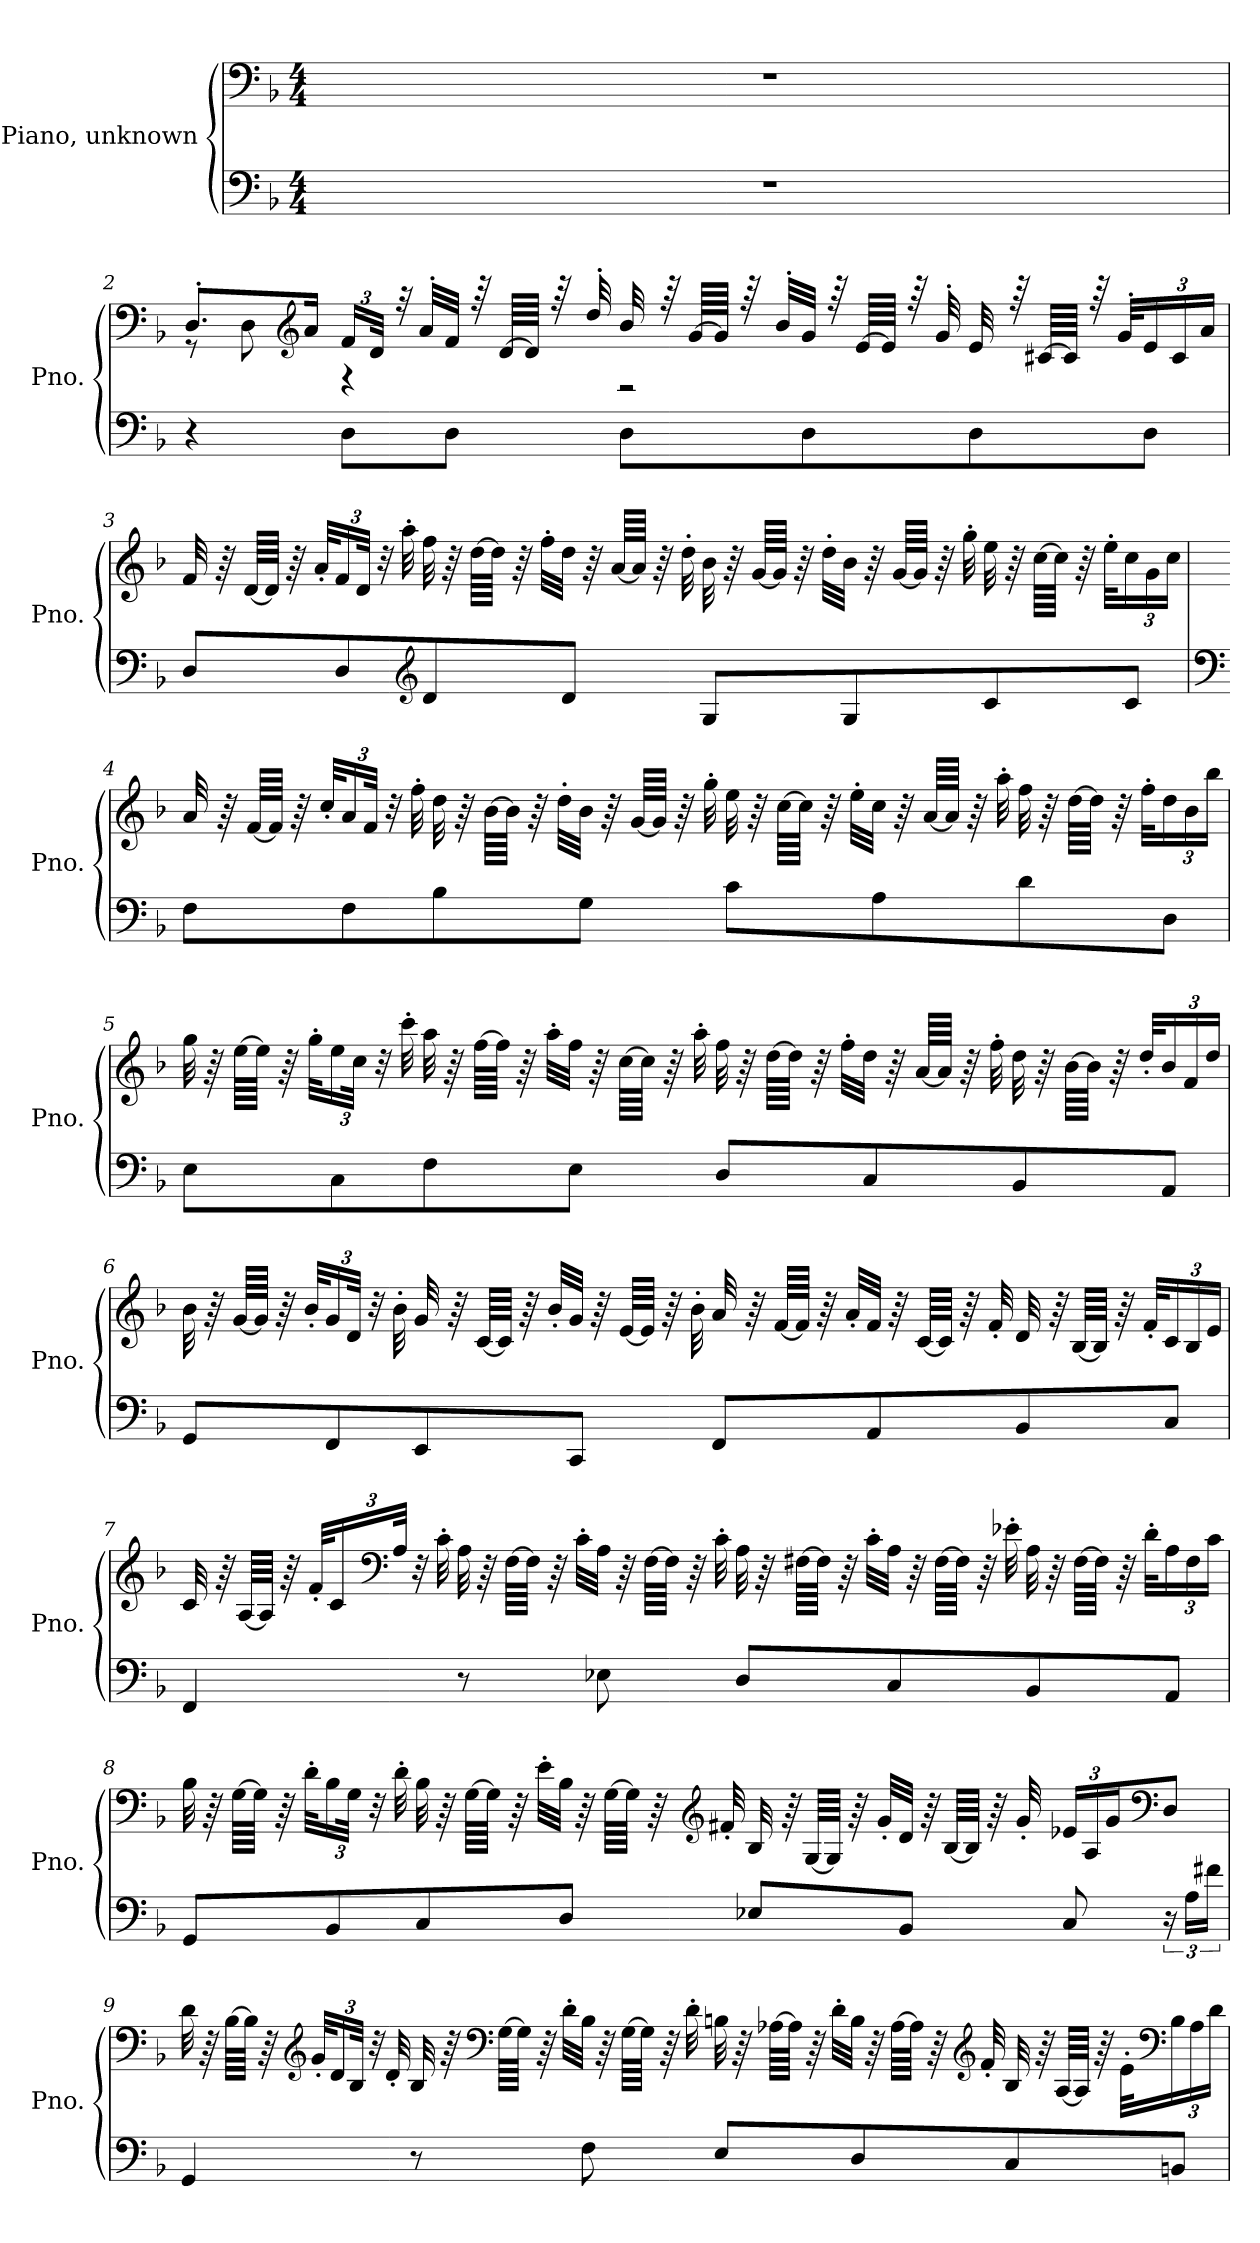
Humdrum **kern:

**kern	**kern
*part1	*part1
*staff2	*staff1
*I"Piano, unknown	*
*I'Pno.	*
*clefF4	*clefF4
*k[b-]	*k[b-]
*M4/4	*M4/4
*MM120	*MM120
=1	=1
1r	1r
=2	=2
*	*^
4r	8.D'/L	8r
.	.	8D\
*	*clefG2	*
.	16a/Jk	.
*	*Xbrackettup	*
8D\L	24f/LL	4r
.	48d/JJk	.
.	32r	.
.	32a'/LLL	.
8D\J	32f/JJJ	.
.	64r	.
.	[64d/LLLL	.
.	64d/JJJJ]	.
.	64r	.
.	32dd'/	.
8D\L	32b-/	2r
.	64r	.
.	[64g/LLLL	.
.	64g/JJJJ]	.
.	64r	.
.	32b-'/LLL	.
8D\	32g/JJJ	.
.	64r	.
.	[64e/LLLL	.
.	64e/JJJJ]	.
.	64r	.
.	32g'/	.
8D\	32e/	.
.	64r	.
.	[64c#X/LLLL	.
.	64c#/JJJJ]	.
.	64r	.
.	32g'/KLL	.
8D\J	24e/	.
.	24c#/	.
.	24a/JJ	.
*	*v	*v
!!LO:LB:g=z
=3	=3
8D/L	32f/
.	64r
.	[64d/LLLL
.	64d/JJJJ]
.	64r
.	32a'/KLL
8D/	24f/
.	48d/JJk
.	32r
.	32aa'\
*clefG2	*
8d/	32ff\
.	64r
.	[64dd\LLLL
.	64dd\JJJJ]
.	64r
.	32ff'\LLL
8d/J	32dd\JJJ
.	64r
.	[64a/LLLL
.	64a/JJJJ]
.	64r
.	32dd'\
8G/L	32b-\
.	64r
.	[64g/LLLL
.	64g/JJJJ]
.	64r
.	32dd'\LLL
8G/	32b-\JJJ
.	64r
.	[64g/LLLL
.	64g/JJJJ]
.	64r
.	32gg'\
8c/	32ee\
.	64r
.	[64cc\LLLL
.	64cc\JJJJ]
.	64r
.	32ee'\KLL
8c/J	24cc\
.	24g\
.	24cc\JJ
!!LO:LB:g=z
=4	=4
*clefF4	*
8F\L	32a/
.	64r
.	[64f/LLLL
.	64f/JJJJ]
.	64r
.	32cc'/KLL
8F\	24a/
.	48f/JJk
.	32r
.	32ff'\
8B-\	32dd\
.	64r
.	[64b-\LLLL
.	64b-\JJJJ]
.	64r
.	32dd'\LLL
8G\J	32b-\JJJ
.	64r
.	[64g/LLLL
.	64g/JJJJ]
.	64r
.	32gg'\
8c\L	32ee\
.	64r
.	[64cc\LLLL
.	64cc\JJJJ]
.	64r
.	32ee'\LLL
8A\	32cc\JJJ
.	64r
.	[64a/LLLL
.	64a/JJJJ]
.	64r
.	32aa'\
8d\	32ff\
.	64r
.	[64dd\LLLL
.	64dd\JJJJ]
.	64r
.	32ff'\KLL
8D\J	24dd\
.	24b-\
.	24bb-\JJ
!!LO:LB:g=z
=5	=5
8E\L	32gg\
.	64r
.	[64ee\LLLL
.	64ee\JJJJ]
.	64r
.	32gg'\KLL
8C\	24ee\
.	48cc\JJk
.	32r
.	32ccc'\
8F\	32aa\
.	64r
.	[64ff\LLLL
.	64ff\JJJJ]
.	64r
.	32aa'\LLL
8E\J	32ff\JJJ
.	64r
.	[64cc\LLLL
.	64cc\JJJJ]
.	64r
.	32aa'\
8D/L	32ff\
.	64r
.	[64dd\LLLL
.	64dd\JJJJ]
.	64r
.	32ff'\LLL
8C/	32dd\JJJ
.	64r
.	[64a/LLLL
.	64a/JJJJ]
.	64r
.	32ff'\
8BB-/	32dd\
.	64r
.	[64b-\LLLL
.	64b-\JJJJ]
.	64r
.	32dd'/KLL
8AA/J	24b-/
.	24f/
.	24dd/JJ
!!LO:LB:g=z
=6	=6
8GG/L	32b-\
.	64r
.	[64g/LLLL
.	64g/JJJJ]
.	64r
.	32b-'/KLL
8FF/	24g/
.	48d/JJk
.	32r
.	32b-'\
8EE/	32g/
.	64r
.	[64c/LLLL
.	64c/JJJJ]
.	64r
.	32b-'/LLL
8CC/J	32g/JJJ
.	64r
.	[64e/LLLL
.	64e/JJJJ]
.	64r
.	32b-'\
8FF/L	32a/
.	64r
.	[64f/LLLL
.	64f/JJJJ]
.	64r
.	32a'/LLL
8AA/	32f/JJJ
.	64r
.	[64c/LLLL
.	64c/JJJJ]
.	64r
.	32f'/
8BB-/	32d/
.	64r
.	[64B-/LLLL
.	64B-/JJJJ]
.	64r
.	32f'/KLL
8C/J	24c/
.	24B-/
.	24e/JJ
!!LO:LB:g=z
=7	=7
4FF/	32c/
.	64r
.	[64A/LLLL
.	64A/JJJJ]
.	64r
.	32f'/KLL
.	24c/
*	*clefF4
.	48A/JJk
.	32r
.	32c'\
8r	32A\
.	64r
.	[64F\LLLL
.	64F\JJJJ]
.	64r
.	32c'\LLL
8E-X\	32A\JJJ
.	64r
.	[64F\LLLL
.	64F\JJJJ]
.	64r
.	32c'\
8D/L	32A\
.	64r
.	[64F#X\LLLL
.	64F#\JJJJ]
.	64r
.	32c'\LLL
8C/	32A\JJJ
.	64r
.	[64F#\LLLL
.	64F#\JJJJ]
.	64r
.	32e-X'\
8BB-/	32A\
.	64r
.	[64F#\LLLL
.	64F#\JJJJ]
.	64r
.	32d'\KLL
8AA/J	24A\
.	24F#\
.	24c\JJ
!!LO:PB:g=z
=8	=8
8GG/L	32B-\
.	64r
.	[64G\LLLL
.	64G\JJJJ]
.	64r
.	32d'\KLL
8BB-/	24B-\
.	48G\JJk
.	32r
.	32d'\
8C/	32B-\
.	64r
.	[64G\LLLL
.	64G\JJJJ]
.	64r
.	32e'\LLL
8D/J	32B-\JJJ
.	64r
.	[64G\LLLL
.	64G\JJJJ]
.	64r
*	*clefG2
.	32f#X'/
8E-X/L	32B-/
.	64r
.	[64G/LLLL
.	64G/JJJJ]
.	64r
.	32g'/LLL
8BB-/J	32d/JJJ
.	64r
.	[64B-/LLLL
.	64B-/JJJJ]
.	64r
.	32g'/
8C/	24e-X/LL
.	24A/
.	24g/J
*	*clefF4
24r	8D/J
24A\LL	.
24f#X\JJ	.
!!LO:LB:g=z
=9	=9
4GG/	32d\
.	64r
.	[64B-\LLLL
.	64B-\JJJJ]
.	64r
*	*clefG2
.	32g'/KLL
.	24d/
.	48B-/JJk
.	32r
.	32d'/
8r	32B-/
.	64r
*	*clefF4
.	[64G\LLLL
.	64G\JJJJ]
.	64r
.	32d'\LLL
8F\	32B-\JJJ
.	64r
.	[64G\LLLL
.	64G\JJJJ]
.	64r
.	32d'\
8E/L	32Bn\
.	64r
.	[64A-X\LLLL
.	64A-\JJJJ]
.	64r
.	32d'\LLL
8D/	32B\JJJ
.	64r
.	[64A-\LLLL
.	64A-\JJJJ]
.	64r
*	*clefG2
.	32f'/
8C/	32B/
.	64r
.	[64A-/LLLL
.	64A-/JJJJ]
.	64r
.	32e'\KLL
*	*clefF4
8BBn/J	24B\
.	24A-\
.	24d\JJ
=	=
*-	*-
